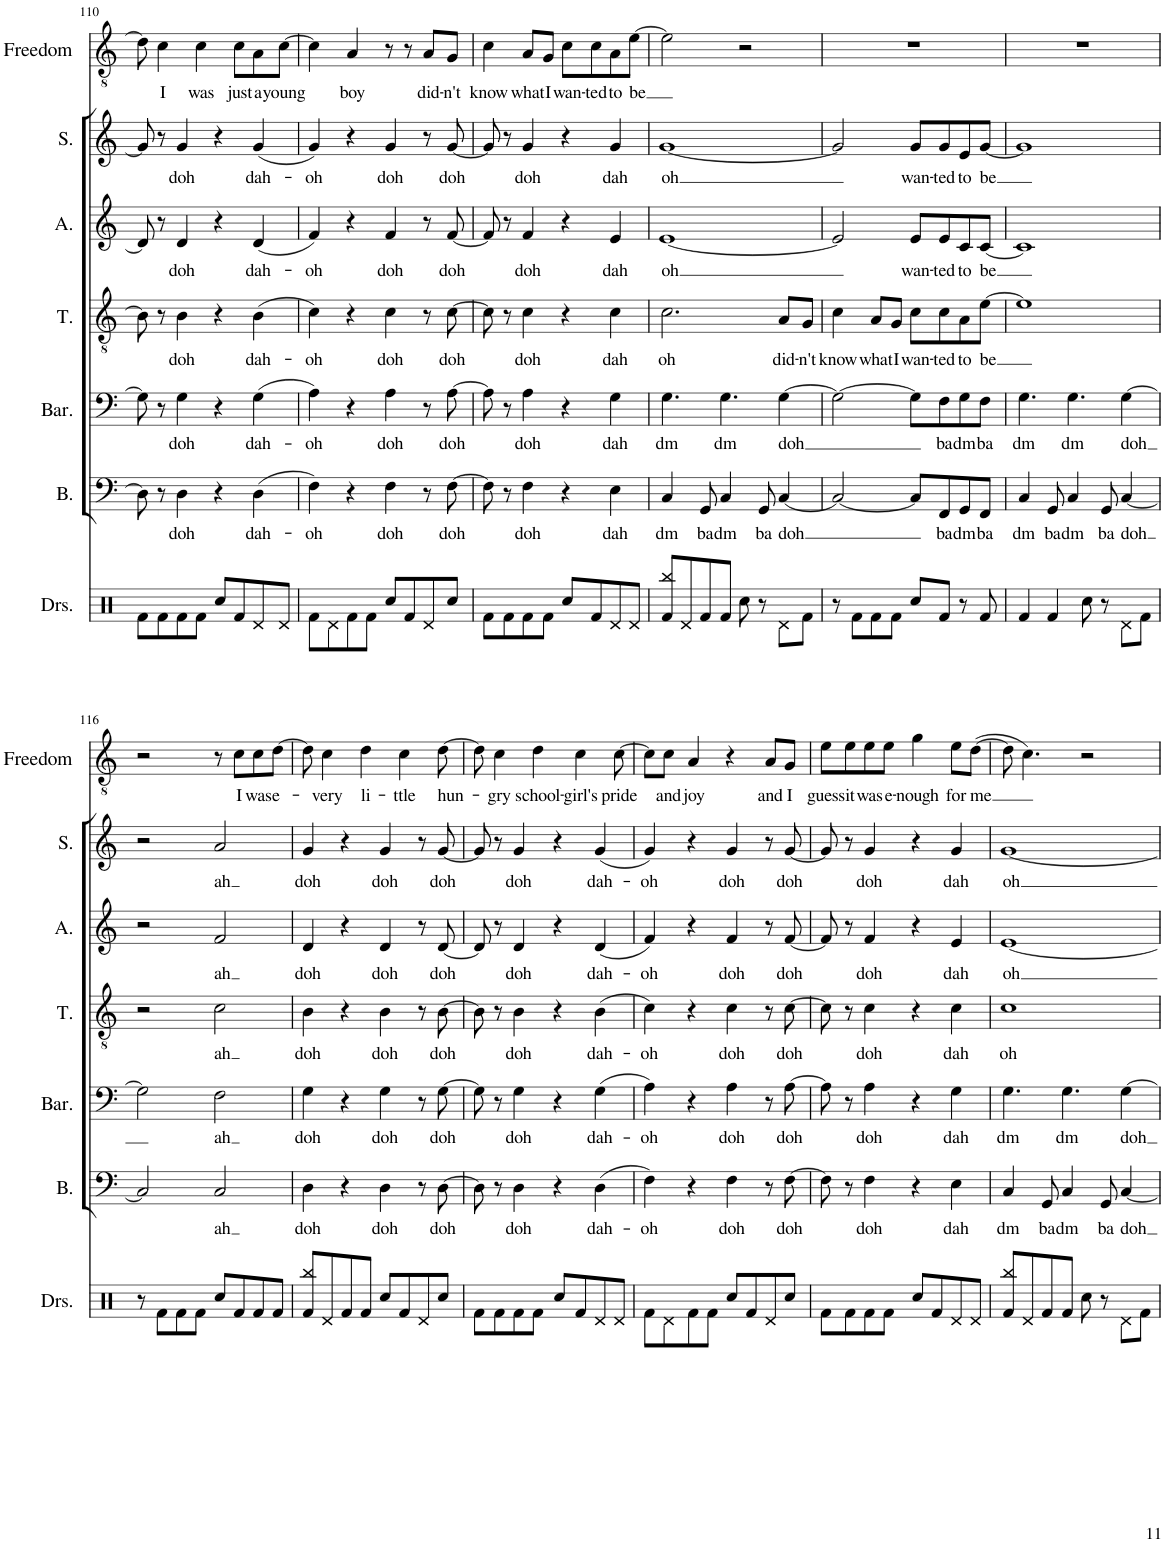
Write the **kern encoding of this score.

**kern	**text	**kern	**text	**kern	**text	**kern	**text	**kern	**text	**kern	**text
*part6	*part6	*part5	*part5	*part4	*part4	*part3	*part3	*part2	*part2	*part1	*part1
*staff6	*staff6	*staff5	*staff5	*staff4	*staff4	*staff3	*staff3	*staff2	*staff2	*staff1	*staff1
*I"Bass	*	*I"Baritone	*	*I"Tenor	*	*I"Alto	*	*I"Soprano	*	*I"Freedom Solo	*
*I'B.	*	*I'Bar.	*	*I'T.	*	*I'A.	*	*I'S.	*	*I'Freedom	*
!!LO:PB:g=z
*clefF4	*	*clefF4	*	*clefGv2	*	*clefG2	*	*clefG2	*	*clefGv2	*
*k[]	*	*k[]	*	*k[]	*	*k[]	*	*k[]	*	*k[]	*
*M2/2	*	*M2/2	*	*M2/2	*	*M2/2	*	*M2/2	*	*M2/2	*
*met(c|)	*	*met(c|)	*	*met(c|)	*	*met(c|)	*	*met(c|)	*	*met(c|)	*
=110	=110	=110	=110	=110	=110	=110	=110	=110	=110	=110	=110
8D\]	.	8G\]	.	8B\]	.	8d/]	.	8g/]	.	8d\]	.
!	!	!	!	!	!	!	!	!	!	!	!LO:LY:b
8r	.	8r	.	8r	.	8r	.	8r	.	4c\	I
!	!LO:LY:b	!	!LO:LY:b	!	!LO:LY:b	!	!LO:LY:b	!	!LO:LY:b	!	!
4D\	doh	4G\	doh	4B\	doh	4d/	doh	4g/	doh	.	.
!	!	!	!	!	!	!	!	!	!	!	!LO:LY:b
.	.	.	.	.	.	.	.	.	.	4c\	was
4r	.	4r	.	4r	.	4r	.	4r	.	.	.
!	!	!	!	!	!	!	!	!	!	!	!LO:LY:b
.	.	.	.	.	.	.	.	.	.	8c\L	just
!	!LO:LY:b	!	!LO:LY:b	!	!LO:LY:b	!	!LO:LY:b	!	!LO:LY:b	!	!LO:LY:b
(4D\	dah-	(4G\	dah-	(4B\	dah-	(4d/	dah-	(4g/	dah-	8A\	a
!	!	!	!	!	!	!	!	!	!	!	!LO:LY:b
.	.	.	.	.	.	.	.	.	.	[8c\J	young
=111	=111	=111	=111	=111	=111	=111	=111	=111	=111	=111	=111
!	!LO:LY:b	!	!LO:LY:b	!	!LO:LY:b	!	!LO:LY:b	!	!LO:LY:b	!	!
4F\)	-oh	4A\)	-oh	4c\)	-oh	4f/)	-oh	4g/)	-oh	4c\]	.
!	!	!	!	!	!	!	!	!	!	!	!LO:LY:b
4r	.	4r	.	4r	.	4r	.	4r	.	4A/	boy
!	!LO:LY:b	!	!LO:LY:b	!	!LO:LY:b	!	!LO:LY:b	!	!LO:LY:b	!	!
4F\	doh	4A\	doh	4c\	doh	4f/	doh	4g/	doh	8r	.
.	.	.	.	.	.	.	.	.	.	8r	.
!	!	!	!	!	!	!	!	!	!	!	!LO:LY:b
8r	.	8r	.	8r	.	8r	.	8r	.	8A/L	did-
!	!LO:LY:b	!	!LO:LY:b	!	!LO:LY:b	!	!LO:LY:b	!	!LO:LY:b	!	!LO:LY:b
[8F\	doh	[8A\	doh	[8c\	doh	[8f/	doh	[8g/	doh	8G/J	-n't
=112	=112	=112	=112	=112	=112	=112	=112	=112	=112	=112	=112
!	!	!	!	!	!	!	!	!	!	!	!LO:LY:b
8F\]	.	8A\]	.	8c\]	.	8f/]	.	8g/]	.	4c\	know
8r	.	8r	.	8r	.	8r	.	8r	.	.	.
!	!LO:LY:b	!	!LO:LY:b	!	!LO:LY:b	!	!LO:LY:b	!	!LO:LY:b	!	!LO:LY:b
4F\	doh	4A\	doh	4c\	doh	4f/	doh	4g/	doh	8A/L	what
!	!	!	!	!	!	!	!	!	!	!	!LO:LY:b
.	.	.	.	.	.	.	.	.	.	8G/J	I
!	!	!	!	!	!	!	!	!	!	!	!LO:LY:b
4r	.	4r	.	4r	.	4r	.	4r	.	8c\L	wan-
!	!	!	!	!	!	!	!	!	!	!	!LO:LY:b
.	.	.	.	.	.	.	.	.	.	8c\	-ted
!	!LO:LY:b	!	!LO:LY:b	!	!LO:LY:b	!	!LO:LY:b	!	!LO:LY:b	!	!LO:LY:b
4E\	dah	4G\	dah	4c\	dah	4e/	dah	4g/	dah	8A\	to
!	!	!	!	!	!	!	!	!	!	!	!LO:LY:b
.	.	.	.	.	.	.	.	.	.	[8e\J	be
=113	=113	=113	=113	=113	=113	=113	=113	=113	=113	=113	=113
!	!LO:LY:b	!	!LO:LY:b	!	!LO:LY:b	!	!LO:LY:b	!	!LO:LY:b	!	!
4C/	dm	4.G\	dm	2.c\	oh	[1e	oh	[1g	oh	2e\]	.
!	!LO:LY:b	!	!	!	!	!	!	!	!	!	!
8GG/	ba	.	.	.	.	.	.	.	.	.	.
!	!LO:LY:b	!	!LO:LY:b	!	!	!	!	!	!	!	!
4C/	dm	4.G\	dm	.	.	.	.	.	.	.	.
.	.	.	.	.	.	.	.	.	.	2r	.
!	!LO:LY:b	!	!	!	!	!	!	!	!	!	!
8GG/	ba	.	.	.	.	.	.	.	.	.	.
!	!LO:LY:b	!	!LO:LY:b	!	!LO:LY:b	!	!	!	!	!	!
[4C/	doh	[4G\	doh	8A/L	did-	.	.	.	.	.	.
!	!	!	!	!	!LO:LY:b	!	!	!	!	!	!
.	.	.	.	8G/J	-n't	.	.	.	.	.	.
=114	=114	=114	=114	=114	=114	=114	=114	=114	=114	=114	=114
!	!	!	!	!	!LO:LY:b	!	!	!	!	!	!
2C/_	.	2G\_	.	4c\	know	2e/]	.	2g/]	.	1r	.
!	!	!	!	!	!LO:LY:b	!	!	!	!	!	!
.	.	.	.	8A/L	what	.	.	.	.	.	.
!	!	!	!	!	!LO:LY:b	!	!	!	!	!	!
.	.	.	.	8G/J	I	.	.	.	.	.	.
!	!	!	!	!	!LO:LY:b	!	!LO:LY:b	!	!LO:LY:b	!	!
8C/L]	.	8G\L]	.	8c\L	wan-	8e/L	wan-	8g/L	wan-	.	.
!	!LO:LY:b	!	!LO:LY:b	!	!LO:LY:b	!	!LO:LY:b	!	!LO:LY:b	!	!
8FF/	ba	8F\	ba	8c\	-ted	8e/	-ted	8g/	-ted	.	.
!	!LO:LY:b	!	!LO:LY:b	!	!LO:LY:b	!	!LO:LY:b	!	!LO:LY:b	!	!
8GG/	dm	8G\	dm	8A\	to	8c/	to	8e/	to	.	.
!	!LO:LY:b	!	!LO:LY:b	!	!LO:LY:b	!	!LO:LY:b	!	!LO:LY:b	!	!
8FF/J	ba	8F\J	ba	[8e\J	be	[8c/J	be	[8g/J	be	.	.
=115	=115	=115	=115	=115	=115	=115	=115	=115	=115	=115	=115
!	!LO:LY:b	!	!LO:LY:b	!	!	!	!	!	!	!	!
4C/	dm	4.G\	dm	1e]	.	1c]	.	1g]	.	1r	.
!	!LO:LY:b	!	!	!	!	!	!	!	!	!	!
8GG/	ba	.	.	.	.	.	.	.	.	.	.
!	!LO:LY:b	!	!LO:LY:b	!	!	!	!	!	!	!	!
4C/	dm	4.G\	dm	.	.	.	.	.	.	.	.
!	!LO:LY:b	!	!	!	!	!	!	!	!	!	!
8GG/	ba	.	.	.	.	.	.	.	.	.	.
!	!LO:LY:b	!	!LO:LY:b	!	!	!	!	!	!	!	!
[4C/	doh	[4G\	doh	.	.	.	.	.	.	.	.
!!LO:LB:g=z
=116	=116	=116	=116	=116	=116	=116	=116	=116	=116	=116	=116
2C/]	.	2G\]	.	2r	.	2r	.	2r	.	2r	.
!	!LO:LY:b	!	!LO:LY:b	!	!LO:LY:b	!	!LO:LY:b	!	!LO:LY:b	!	!
2C/	ah	2F\	ah	2c\	ah	2f/	ah	2a/	ah	8r	.
!	!	!	!	!	!	!	!	!	!	!	!LO:LY:b
.	.	.	.	.	.	.	.	.	.	8c\L	I
!	!	!	!	!	!	!	!	!	!	!	!LO:LY:b
.	.	.	.	.	.	.	.	.	.	8c\	was
!	!	!	!	!	!	!	!	!	!	!	!LO:LY:b
.	.	.	.	.	.	.	.	.	.	[8d\J	e-
=117	=117	=117	=117	=117	=117	=117	=117	=117	=117	=117	=117
!	!LO:LY:b	!	!LO:LY:b	!	!LO:LY:b	!	!LO:LY:b	!	!LO:LY:b	!	!
4D\	doh	4G\	doh	4B\	doh	4d/	doh	4g/	doh	8d\]	.
!	!	!	!	!	!	!	!	!	!	!	!LO:LY:b
.	.	.	.	.	.	.	.	.	.	4c\	-very
4r	.	4r	.	4r	.	4r	.	4r	.	.	.
!	!	!	!	!	!	!	!	!	!	!	!LO:LY:b
.	.	.	.	.	.	.	.	.	.	4d\	li-
!	!LO:LY:b	!	!LO:LY:b	!	!LO:LY:b	!	!LO:LY:b	!	!LO:LY:b	!	!
4D\	doh	4G\	doh	4B\	doh	4d/	doh	4g/	doh	.	.
!	!	!	!	!	!	!	!	!	!	!	!LO:LY:b
.	.	.	.	.	.	.	.	.	.	4c\	-ttle
8r	.	8r	.	8r	.	8r	.	8r	.	.	.
!	!LO:LY:b	!	!LO:LY:b	!	!LO:LY:b	!	!LO:LY:b	!	!LO:LY:b	!	!LO:LY:b
[8D\	doh	[8G\	doh	[8B\	doh	[8d/	doh	[8g/	doh	[8d\	hun-
=118	=118	=118	=118	=118	=118	=118	=118	=118	=118	=118	=118
8D\]	.	8G\]	.	8B\]	.	8d/]	.	8g/]	.	8d\]	.
!	!	!	!	!	!	!	!	!	!	!	!LO:LY:b
8r	.	8r	.	8r	.	8r	.	8r	.	4c\	-gry
!	!LO:LY:b	!	!LO:LY:b	!	!LO:LY:b	!	!LO:LY:b	!	!LO:LY:b	!	!
4D\	doh	4G\	doh	4B\	doh	4d/	doh	4g/	doh	.	.
!	!	!	!	!	!	!	!	!	!	!	!LO:LY:b
.	.	.	.	.	.	.	.	.	.	4d\	school-
4r	.	4r	.	4r	.	4r	.	4r	.	.	.
!	!	!	!	!	!	!	!	!	!	!	!LO:LY:b
.	.	.	.	.	.	.	.	.	.	4c\	-girl's
!	!LO:LY:b	!	!LO:LY:b	!	!LO:LY:b	!	!LO:LY:b	!	!LO:LY:b	!	!
(4D\	dah-	(4G\	dah-	(4B\	dah-	(4d/	dah-	(4g/	dah-	.	.
!	!	!	!	!	!	!	!	!	!	!	!LO:LY:b
.	.	.	.	.	.	.	.	.	.	[8c\	pride
=119	=119	=119	=119	=119	=119	=119	=119	=119	=119	=119	=119
!	!LO:LY:b	!	!LO:LY:b	!	!LO:LY:b	!	!LO:LY:b	!	!LO:LY:b	!	!
4F\)	-oh	4A\)	-oh	4c\)	-oh	4f/)	-oh	4g/)	-oh	8c\L]	.
!	!	!	!	!	!	!	!	!	!	!	!LO:LY:b
.	.	.	.	.	.	.	.	.	.	8c\J	and
!	!	!	!	!	!	!	!	!	!	!	!LO:LY:b
4r	.	4r	.	4r	.	4r	.	4r	.	4A/	joy
!	!LO:LY:b	!	!LO:LY:b	!	!LO:LY:b	!	!LO:LY:b	!	!LO:LY:b	!	!
4F\	doh	4A\	doh	4c\	doh	4f/	doh	4g/	doh	4r	.
!	!	!	!	!	!	!	!	!	!	!	!LO:LY:b
8r	.	8r	.	8r	.	8r	.	8r	.	8A/L	and
!	!LO:LY:b	!	!LO:LY:b	!	!LO:LY:b	!	!LO:LY:b	!	!LO:LY:b	!	!LO:LY:b
[8F\	doh	[8A\	doh	[8c\	doh	[8f/	doh	[8g/	doh	8G/J	I
=120	=120	=120	=120	=120	=120	=120	=120	=120	=120	=120	=120
!	!	!	!	!	!	!	!	!	!	!	!LO:LY:b
8F\]	.	8A\]	.	8c\]	.	8f/]	.	8g/]	.	8e\L	guess
!	!	!	!	!	!	!	!	!	!	!	!LO:LY:b
8r	.	8r	.	8r	.	8r	.	8r	.	8e\	it
!	!LO:LY:b	!	!LO:LY:b	!	!LO:LY:b	!	!LO:LY:b	!	!LO:LY:b	!	!LO:LY:b
4F\	doh	4A\	doh	4c\	doh	4f/	doh	4g/	doh	8e\	was
!	!	!	!	!	!	!	!	!	!	!	!LO:LY:b
.	.	.	.	.	.	.	.	.	.	8e\J	e-
!	!	!	!	!	!	!	!	!	!	!	!LO:LY:b
4r	.	4r	.	4r	.	4r	.	4r	.	4g\	-nough
!	!LO:LY:b	!	!LO:LY:b	!	!LO:LY:b	!	!LO:LY:b	!	!LO:LY:b	!	!LO:LY:b
4E\	dah	4G\	dah	4c\	dah	4e/	dah	4g/	dah	8e\L	for
!	!	!	!	!	!	!	!	!	!	!	!LO:LY:b
.	.	.	.	.	.	.	.	.	.	([8d\J	me
=121	=121	=121	=121	=121	=121	=121	=121	=121	=121	=121	=121
!	!LO:LY:b	!	!LO:LY:b	!	!LO:LY:b	!	!LO:LY:b	!	!LO:LY:b	!	!
4C/	dm	4.G\	dm	1c	oh	[1e	oh	[1g	oh	8d\]	.
.	.	.	.	.	.	.	.	.	.	4.c\)	.
!	!LO:LY:b	!	!	!	!	!	!	!	!	!	!
8GG/	ba	.	.	.	.	.	.	.	.	.	.
!	!LO:LY:b	!	!LO:LY:b	!	!	!	!	!	!	!	!
4C/	dm	4.G\	dm	.	.	.	.	.	.	.	.
.	.	.	.	.	.	.	.	.	.	2r	.
!	!LO:LY:b	!	!	!	!	!	!	!	!	!	!
8GG/	ba	.	.	.	.	.	.	.	.	.	.
!	!LO:LY:b	!	!LO:LY:b	!	!	!	!	!	!	!	!
[4C/	doh	[4G\	doh	.	.	.	.	.	.	.	.
=	=	=	=	=	=	=	=	=	=	=	=
*-	*-	*-	*-	*-	*-	*-	*-	*-	*-	*-	*-
